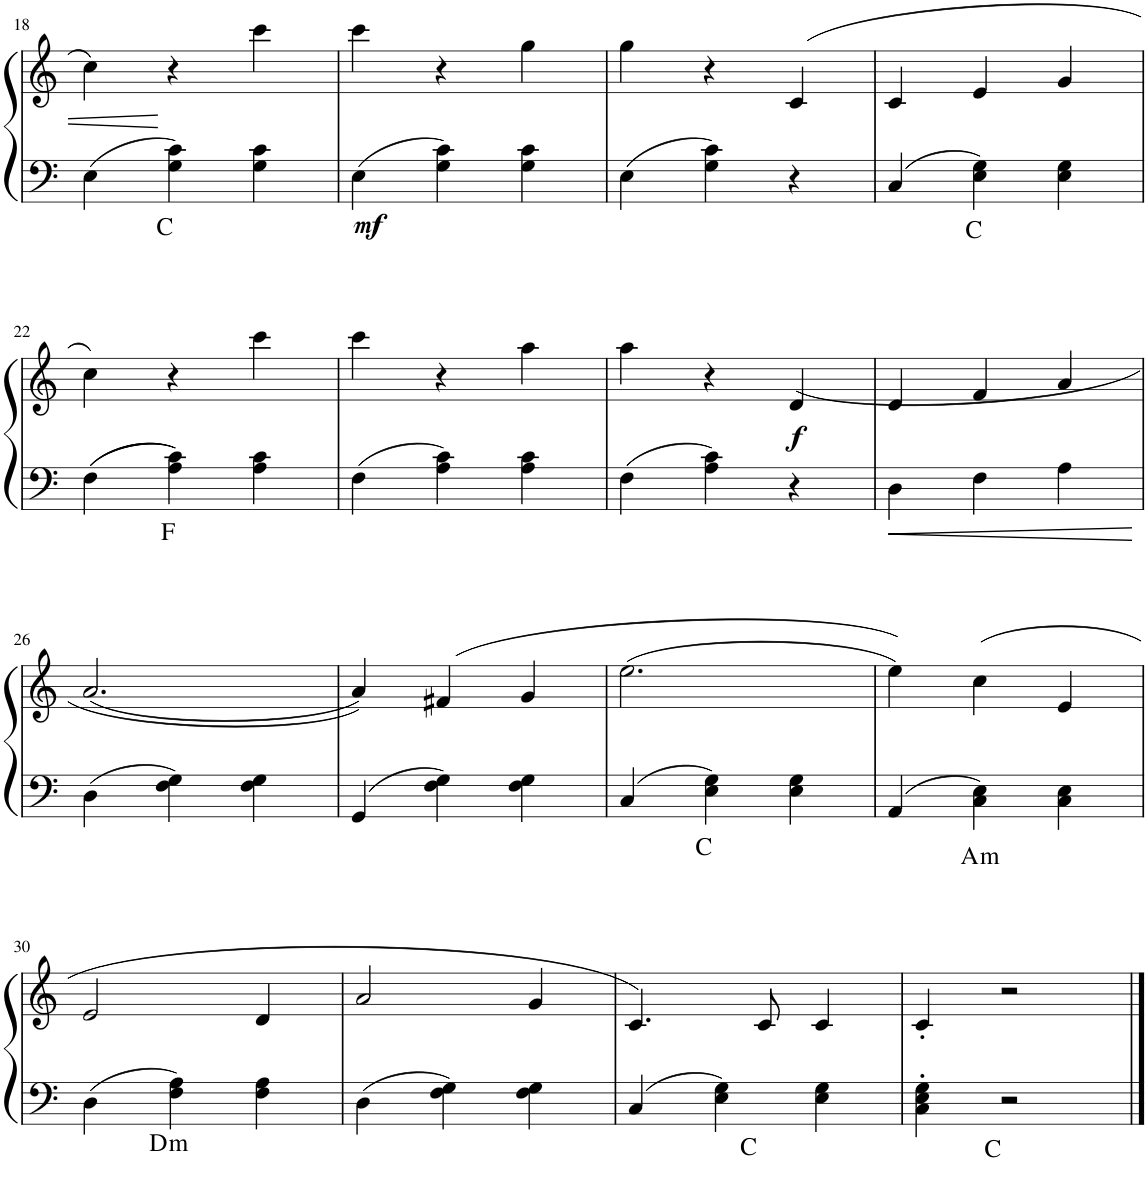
**kern	**kern	**dynam	**harte
*part1	*part1	*part1	*part1
*staff2	*staff1	*staff1/2	*
*I"Piano	*	*	*
*I'Pno.	*	*	*
!!LO:PB:g=z
*clefF4	*clefG2	*	*
*k[]	*k[]	*	*
*M3/4	*M3/4	*	*
=18	=18	=18	=18
4E\	4cc\	.	C:maj
4G\ 4c\	4r	.	.
4G\ 4c\	4ccc\	.	.
=19	=19	=19	=19
!	!	!LO:DY:b=2	!
4E\	4ccc\	mf	.
4G\ 4c\	4r	.	.
4G\ 4c\	4gg\	.	.
=20	=20	=20	=20
4E\	4gg\	.	.
4G\ 4c\	4r	.	.
4r	(4c/	.	.
=21	=21	=21	=21
4C/	4c/	.	C:maj
4E\ 4G\	4e/	.	.
4E\ 4G\	4g/	.	.
!!LO:LB:g=z
=22	=22	=22	=22
4F\	4cc\)	.	F:maj
4A\ 4c\	4r	.	.
4A\ 4c\	4ccc\	.	.
=23	=23	=23	=23
4F\	4ccc\	.	.
4A\ 4c\	4r	.	.
4A\ 4c\	4aa\	.	.
=24	=24	=24	=24
4F\	4aa\	.	.
4A\ 4c\	4r	.	.
!	!	!LO:DY:b	!
4r	(4d/	f	.
=25	=25	=25	=25
4D\	4d/	.	.
4F\	4f/	.	.
4A\	4a/	.	.
!!LO:LB:g=z
=26	=26	=26	=26
4D\	(2.a/	.	.
4F\ 4G\	.	.	.
4F\ 4G\	.	.	.
=27	=27	=27	=27
4GG/	4a/))	.	.
4F\ 4G\	(4f#X/	.	.
4F\ 4G\	4g/	.	.
=28	=28	=28	=28
4C/	(2.ee\	.	C:maj
4E\ 4G\	.	.	.
4E\ 4G\	.	.	.
=29	=29	=29	=29
!	!	!	!LO:H:kt=m
4AA/	4ee\))	.	A:min
4C\ 4E\	(4cc\	.	.
4C\ 4E\	4e/	.	.
!!LO:LB:g=z
=30	=30	=30	=30
!	!	!	!LO:H:kt=m
4D\	2e/	.	D:min
4F\ 4A\	.	.	.
4F\ 4A\	4d/	.	.
=31	=31	=31	=31
4D\	2a/	.	.
4F\ 4G\	.	.	.
4F\ 4G\	4g/	.	.
=32	=32	=32	=32
4C/	4.c/)	.	C:maj
4E\ 4G\	.	.	.
.	8c/	.	.
4E\ 4G\	4c/	.	.
=33	=33	=33	=33
4C\' 4E\' 4G\'	4c'/	.	C:maj
2r	2r	.	.
==	==	==	==
*-	*-	*-	*-
